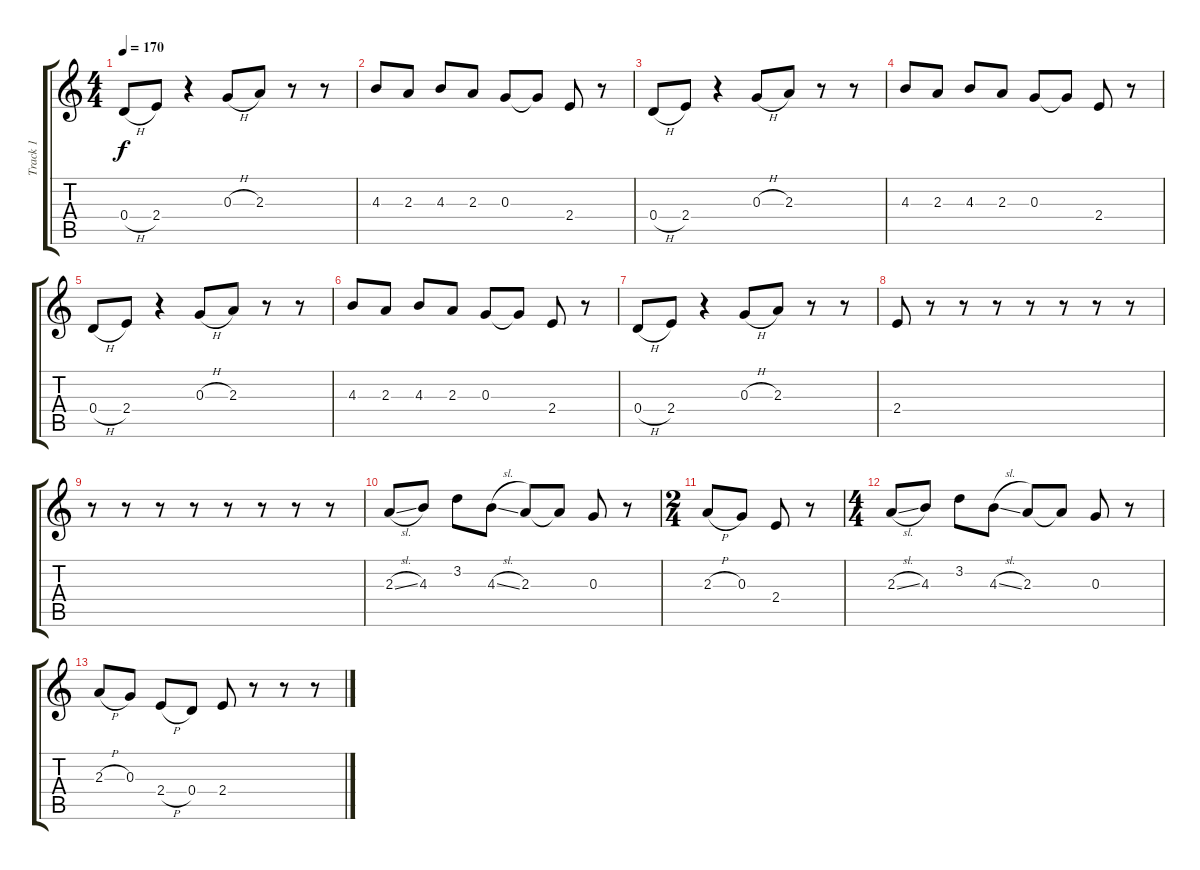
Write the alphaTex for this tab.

\track ("Track 1" "Track 1") {mute instrument overdrivenguitar}
\staff {score tabs}
\tuning (E4 B3 G3 D3 A2 E2) {hide}
\ts (4 4)
\tempo 170
\clef g2
\ks c
0.4{h}.8{dy f} 2.4.8 r.4 0.3{h}.8 2.3.8 r.8 r.8 |
4.3.8 2.3.8 4.3.8 2.3.8 0.3.8 0.3{t}.8 2.4.8 r.8 |
0.4{h}.8 2.4.8 r.4 0.3{h}.8 2.3.8 r.8 r.8 |
4.3.8 2.3.8 4.3.8 2.3.8 0.3.8 0.3{t}.8 2.4.8 r.8 |
0.4{h}.8 2.4.8 r.4 0.3{h}.8 2.3.8 r.8 r.8 |
4.3.8 2.3.8 4.3.8 2.3.8 0.3.8 0.3{t}.8 2.4.8 r.8 |
0.4{h}.8 2.4.8 r.4 0.3{h}.8 2.3.8 r.8 r.8 |
2.4.8 r.8 r.8 r.8 r.8 r.8 r.8 r.8 |
r.8 r.8 r.8 r.8 r.8 r.8 r.8 r.8 |
2.3{sl}.8 4.3.8 3.2.8 4.3{sl}.8 2.3.8 2.3{t}.8 0.3.8 r.8 |
\ts (2 4)
2.3{h}.8 0.3.8 2.4.8 r.8 |
\ts (4 4)
2.3{sl}.8 4.3.8 3.2.8 4.3{sl}.8 2.3.8 2.3{t}.8 0.3.8 r.8 |
2.3{h}.8 0.3.8 2.4{h}.8 0.4.8 2.4.8 r.8 r.8 r.8
